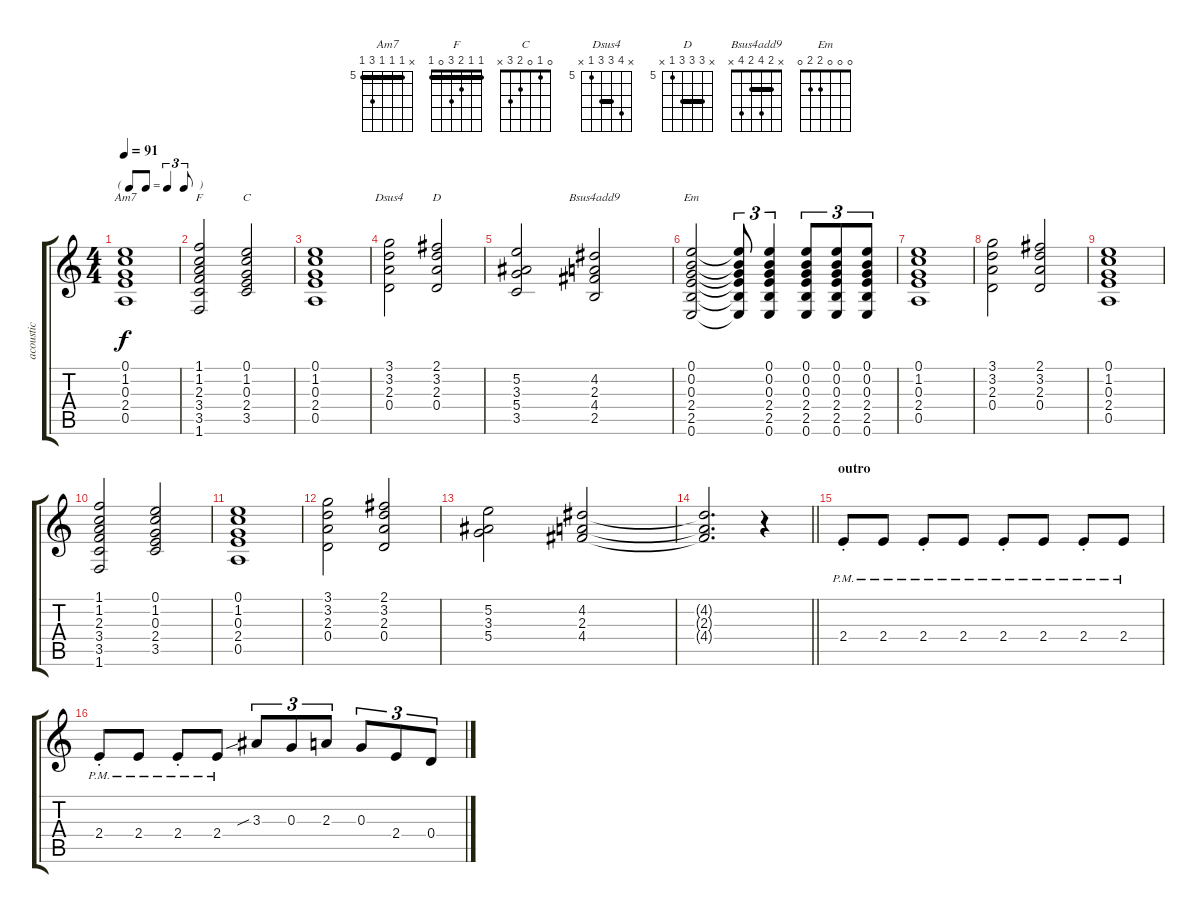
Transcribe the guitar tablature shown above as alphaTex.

\track ("acoustic" "acoustic") {instrument acousticguitarsteel}
\staff {score tabs}
\tuning (E4 B3 G3 D3 A2 E2) {hide}
\chord ("Am7" x 5 5 5 7 5) {firstfret 5 barre 5}
\chord ("F" 1 1 2 3 0 1) {barre 1}
\chord ("C" 0 1 0 2 3 x)
\chord ("Dsus4" x 8 7 7 5 x) {firstfret 5 barre 7}
\chord ("D" x 7 7 7 5 x) {firstfret 5 barre 7}
\chord ("Bsus4add9" x 2 4 2 4 x) {barre 2}
\chord ("Em" 0 0 0 2 2 0)
\ts (4 4)
\tf triplet8th
\tempo 91
\clef g2
\ks c
(0.1 1.2 0.3 2.4 0.5).1{ch "Am7" dy f} |
(1.1 1.2 2.3 3.4 3.5 1.6).2{ch "F"} (0.1 1.2 0.3 2.4 3.5).2{ch "C"} |
(0.1 1.2 0.3 2.4 0.5).1 |
(3.1 3.2 2.3 0.4).2{ch "Dsus4"} (2.1 3.2 2.3 0.4).2{ch "D"} |
(5.2 3.3 5.4 3.5).2 (4.2 2.3 4.4 2.5).2{ch "Bsus4add9"} |
(0.1 0.2 0.3 2.4 2.5 0.6).2{ch "Em"} (0.1{t} 0.2{t} 0.3{t} 2.4{t} 2.5{t} 0.6{t}).8{tu (3 2)} (0.1 0.2 0.3 2.4 2.5 0.6).4{tu (3 2)} (0.1 0.2 0.3 2.4 2.5 0.6).8{tu (3 2)} (0.1 0.2 0.3 2.4 2.5 0.6).8{tu (3 2)} (0.1 0.2 0.3 2.4 2.5 0.6).8{tu (3 2)} |
(0.1 1.2 0.3 2.4 0.5).1 |
(3.1 3.2 2.3 0.4).2 (2.1 3.2 2.3 0.4).2 |
(0.1 1.2 0.3 2.4 0.5).1 |
(1.1 1.2 2.3 3.4 3.5 1.6).2 (0.1 1.2 0.3 2.4 3.5).2 |
(0.1 1.2 0.3 2.4 0.5).1 |
(3.1 3.2 2.3 0.4).2 (2.1 3.2 2.3 0.4).2 |
(5.2 3.3 5.4).2 (4.2 2.3 4.4).2 |
\barLineRight lightlight
(4.2{t} 2.3{t} 4.4{t}).2{d} r.4 |
\section ("" "outro")
2.4{pm st}.8 2.4{pm}.8 2.4{pm st}.8 2.4{pm}.8 2.4{pm st}.8 2.4{pm}.8 2.4{pm st}.8 2.4{pm}.8 |
2.4{pm st}.8 2.4{pm}.8 2.4{pm st}.8 2.4{pm}.8 3.3{sib}.8{tu (3 2)} 0.3.8{tu (3 2)} 2.3.8{tu (3 2)} 0.3.8{tu (3 2)} 2.4.8{tu (3 2)} 0.4.8{tu (3 2)}
